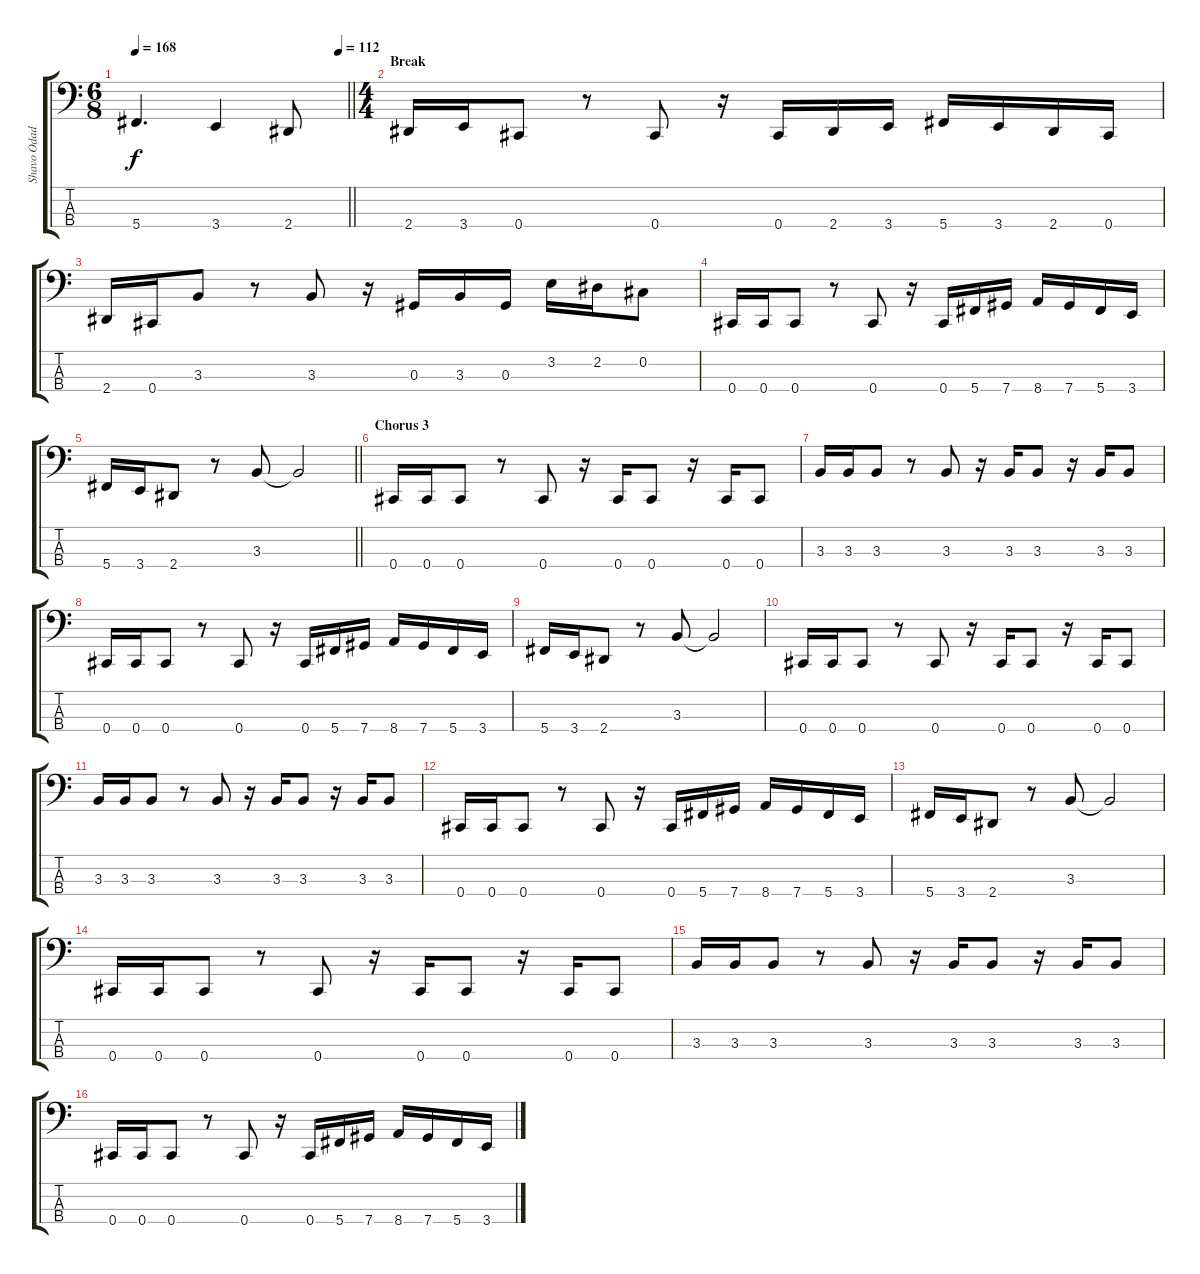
\track ("Shavo Odadjian" "Shavo Odad") {instrument electricbassfinger}
\staff {score tabs}
\tuning (Gb2 Db2 Ab1 Db1) {hide}
\ts (6 8)
\tempo 168
\tempo (112 0.9583333333333334)
\clef f4
\barLineRight lightlight
\ks c
5.4.4{d dy f} 3.4.4 2.4.8 |
\ts (4 4)
\section ("" "Break")
2.4.16{instrument electricbassfinger} 3.4.16 0.4.8 r.8 0.4.8 r.16 0.4.16 2.4.16 3.4.16 5.4.16 3.4.16 2.4.16 0.4.16 |
2.4.16 0.4.16 3.3.8 r.8 3.3.8 r.16 0.3.16 3.3.16 0.3.16 3.2.16 2.2.16 0.2.8 |
0.4.16 0.4.16 0.4.8 r.8 0.4.8 r.16 0.4.16 5.4.16 7.4.16 8.4.16 7.4.16 5.4.16 3.4.16 |
\barLineRight lightlight
5.4.16 3.4.16 2.4.8 r.8 3.3.8 3.3{t}.2 |
\section ("" "Chorus 3")
0.4.16 0.4.16 0.4.8 r.8 0.4.8 r.16 0.4.16 0.4.8 r.16 0.4.16 0.4.8 |
3.3.16 3.3.16 3.3.8 r.8 3.3.8 r.16 3.3.16 3.3.8 r.16 3.3.16 3.3.8 |
0.4.16 0.4.16 0.4.8 r.8 0.4.8 r.16 0.4.16 5.4.16 7.4.16 8.4.16 7.4.16 5.4.16 3.4.16 |
5.4.16 3.4.16 2.4.8 r.8 3.3.8 3.3{t}.2 |
0.4.16 0.4.16 0.4.8 r.8 0.4.8 r.16 0.4.16 0.4.8 r.16 0.4.16 0.4.8 |
3.3.16 3.3.16 3.3.8 r.8 3.3.8 r.16 3.3.16 3.3.8 r.16 3.3.16 3.3.8 |
0.4.16 0.4.16 0.4.8 r.8 0.4.8 r.16 0.4.16 5.4.16 7.4.16 8.4.16 7.4.16 5.4.16 3.4.16 |
5.4.16 3.4.16 2.4.8 r.8 3.3.8 3.3{t}.2 |
0.4.16 0.4.16 0.4.8 r.8 0.4.8 r.16 0.4.16 0.4.8 r.16 0.4.16 0.4.8 |
3.3.16 3.3.16 3.3.8 r.8 3.3.8 r.16 3.3.16 3.3.8 r.16 3.3.16 3.3.8 |
0.4.16 0.4.16 0.4.8 r.8 0.4.8 r.16 0.4.16 5.4.16 7.4.16 8.4.16 7.4.16 5.4.16 3.4.16
